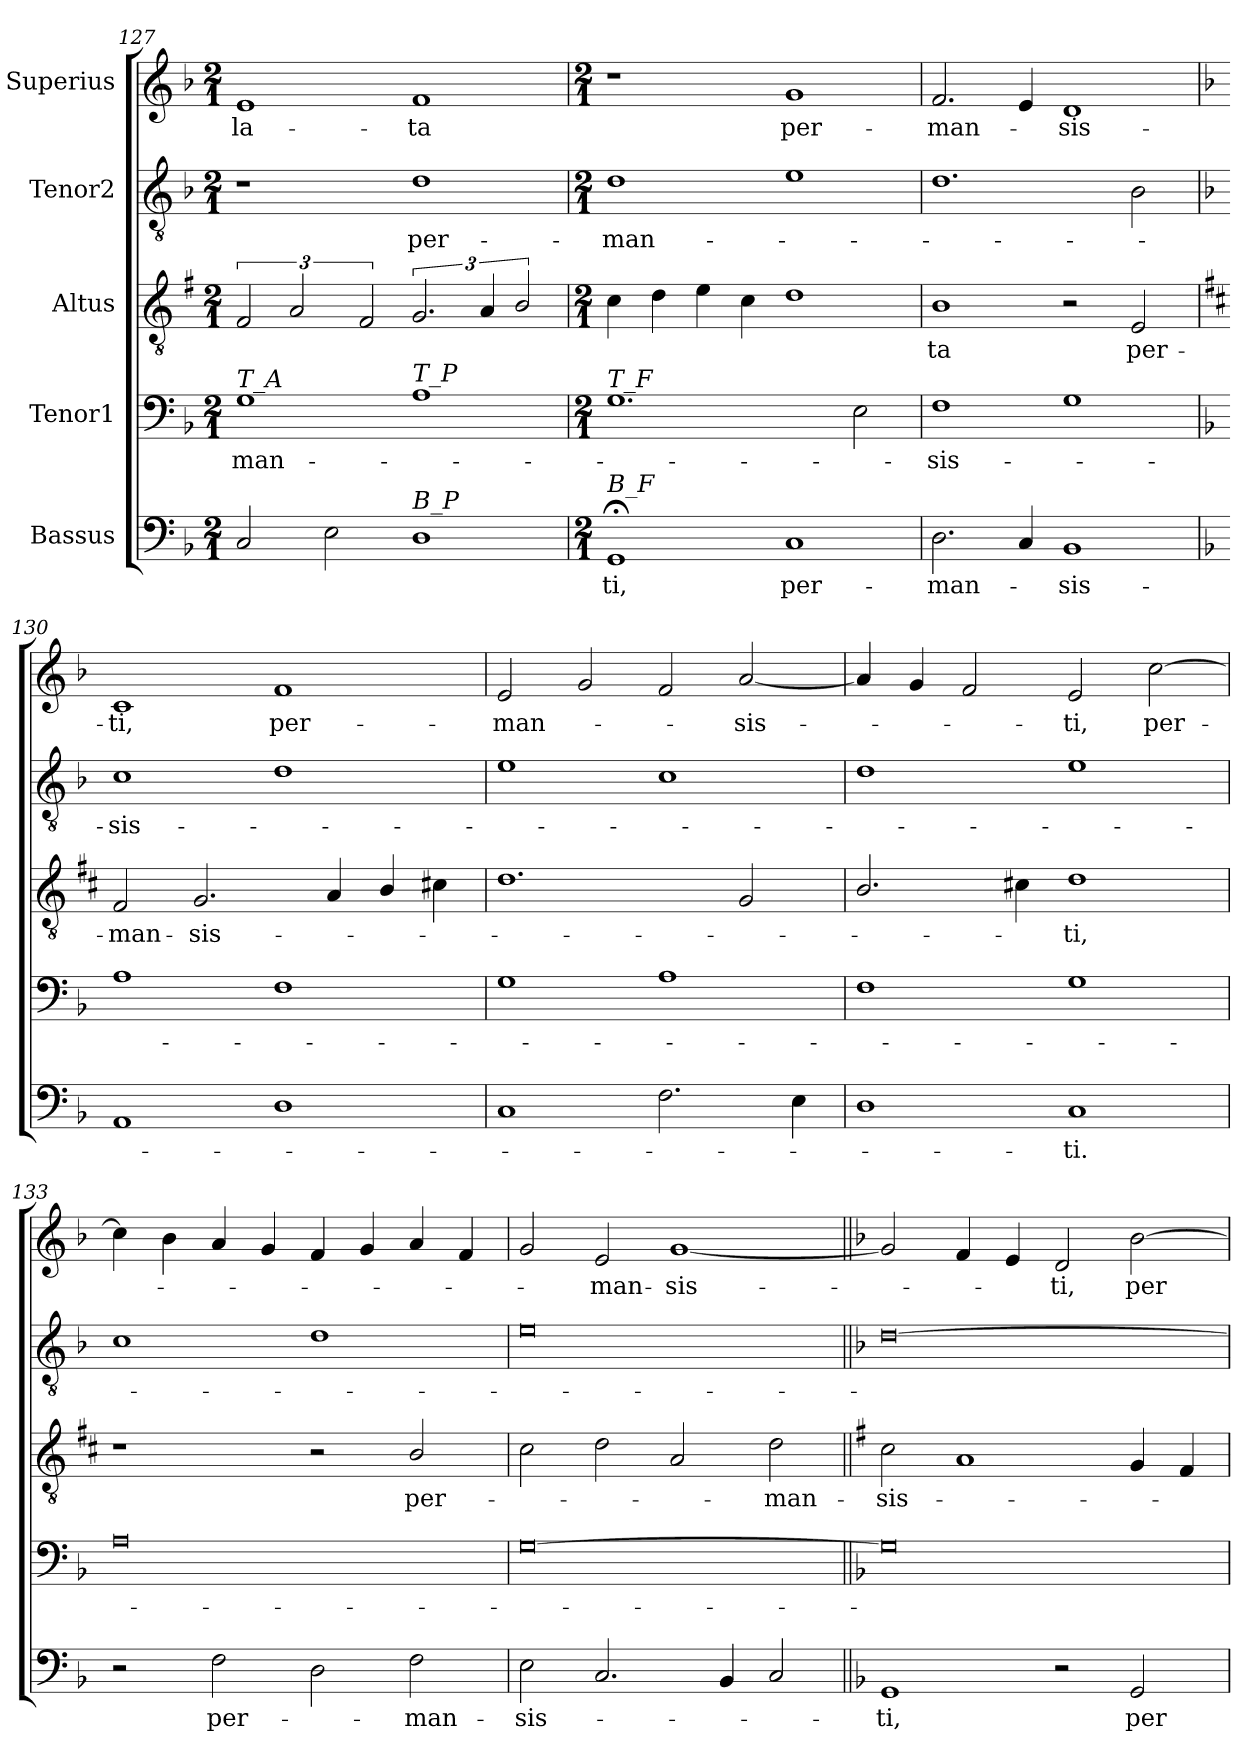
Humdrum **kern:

**kern	**text	**kern	**text	**kern	**text	**kern	**text	**kern	**text
*part5	*part5	*part4	*part4	*part3	*part3	*part2	*part2	*part1	*part1
*staff5	*staff5	*staff4	*staff4	*staff3	*staff3	*staff2	*staff2	*staff1	*staff1
*I"Bassus	*	*I"Tenor1	*	*I"Altus	*	*I"Tenor2	*	*I"Superius	*
*clefF4	*	*clefF4	*	*clefGv2	*	*clefGv2	*	*clefG2	*
*	*	*	*	*ITrd1c2	*	*	*	*	*
*k[b-]	*	*k[b-]	*	*k[b-]	*	*k[b-]	*	*k[b-]	*
*F:	*	*F:	*	*F:	*	*d:	*	*F:	*
*M2/1	*	*M2/1	*	*M2/1	*	*M2/1	*	*M2/1	*
=127	=127	=127	=127	=127	=127	=127	=127	=127	=127
!	!	!LO:TX:a:i:t=T_A	!	!	!	!	!	!	!
!	!	!	!LO:LY:b	!	!	!	!	!	!LO:LY:b
2C/	.	1G	-man-	3E/	.	1r	.	1e	-la-
.	.	.	.	3G/	.	.	.	.	.
2E\	.	.	.	.	.	.	.	.	.
.	.	.	.	3E/	.	.	.	.	.
!	!	!LO:TX:a:i:t=T_P	!	!	!	!	!	!	!
!LO:TX:a:i:t=B_P	!	!	!	!	!	!	!	!	!
!	!	!	!	!	!	!	!LO:LY:b	!	!LO:LY:b
1D	.	1A	.	3.F/	.	1d	per-	1f	-ta
.	.	.	.	6G/	.	.	.	.	.
.	.	.	.	3A/	.	.	.	.	.
=128	=128	=128	=128	=128	=128	=128	=128	=128	=128
*M2/1	*	*M2/1	*	*M2/1	*	*M2/1	*	*M2/1	*
!	!	!LO:TX:a:i:t=T_F	!	!	!	!	!	!	!
!LO:TX:a:i:t=B_F	!	!	!	!	!	!	!	!	!
!	!LO:LY:b	!	!	!	!	!	!LO:LY:b	!	!
1GG;<	-ti,	1.G	.	4B-\	.	1d	-man-	1r	.
.	.	.	.	4c\	.	.	.	.	.
.	.	.	.	4d\	.	.	.	.	.
.	.	.	.	4B-\	.	.	.	.	.
!	!LO:LY:b	!	!	!	!	!	!	!	!LO:LY:b
1C	per-	.	.	1c	.	1e	.	1g	per-
.	.	2E\	.	.	.	.	.	.	.
=129	=129	=129	=129	=129	=129	=129	=129	=129	=129
!	!LO:LY:b	!	!LO:LY:b	!	!LO:LY:b	!	!	!	!LO:LY:b
2.D\	-man-	1F	-sis-	1A	-ta	1.d	.	2.f/	-man-
4C/	.	.	.	.	.	.	.	4e/	.
!	!LO:LY:b	!	!	!	!	!	!	!	!LO:LY:b
1BB-	-sis-	1G	.	2r	.	.	.	1d	-sis-
!	!	!	!	!	!LO:LY:b	!	!	!	!
.	.	.	.	2D/	per-	2B-\	.	.	.
=130	=130	=130	=130	=130	=130	=130	=130	=130	=130
*	*	*	*	*k[]	*	*	*	*	*
*	*	*	*	*C:	*	*	*	*	*
!	!	!	!	!	!LO:LY:b	!	!LO:LY:b	!	!LO:LY:b
1AA	.	1A	.	2E/	-man-	1c	-sis-	1c	-ti,
!	!	!	!	!	!LO:LY:b	!	!	!	!
.	.	.	.	2.F/	-sis-	.	.	.	.
!	!	!	!	!	!	!	!	!	!LO:LY:b
1D	.	1F	.	.	.	1d	.	1f	per-
.	.	.	.	4G/	.	.	.	.	.
.	.	.	.	4A/	.	.	.	.	.
.	.	.	.	4Bni\	.	.	.	.	.
=131	=131	=131	=131	=131	=131	=131	=131	=131	=131
!	!	!	!	!	!	!	!	!	!LO:LY:b
1C	.	1G	.	1.c	.	1e	.	2e/	-man-
.	.	.	.	.	.	.	.	2g/	.
2.F\	.	1A	.	.	.	1c	.	2f/	.
!	!	!	!	!	!	!	!	!	!LO:LY:b
.	.	.	.	2F/	.	.	.	[2a/	-sis-
4E\	.	.	.	.	.	.	.	.	.
=132	=132	=132	=132	=132	=132	=132	=132	=132	=132
1D	.	1F	.	2.A/	.	1d	.	4a/]	.
.	.	.	.	.	.	.	.	4g/	.
.	.	.	.	.	.	.	.	2f/	.
.	.	.	.	4Bni\	.	.	.	.	.
!	!LO:LY:b	!	!	!	!LO:LY:b	!	!	!	!LO:LY:b
1C	-ti.	1G	.	1c	-ti,	1e	.	2e/	-ti,
!	!	!	!	!	!	!	!	!	!LO:LY:b
.	.	.	.	.	.	.	.	[2cc\	per-
=133	=133	=133	=133	=133	=133	=133	=133	=133	=133
2r	.	0A	.	1r	.	1c	.	4cc\]	.
.	.	.	.	.	.	.	.	4b-\	.
!	!LO:LY:b	!	!	!	!	!	!	!	!
2F\	per-	.	.	.	.	.	.	4a/	.
.	.	.	.	.	.	.	.	4g/	.
2D\	.	.	.	2r	.	1d	.	4f/	.
.	.	.	.	.	.	.	.	4g/	.
!	!LO:LY:b	!	!	!	!LO:LY:b	!	!	!	!
2F\	-man-	.	.	2A/	per-	.	.	4a/	.
.	.	.	.	.	.	.	.	4f/	.
=134	=134	=134	=134	=134	=134	=134	=134	=134	=134
!	!LO:LY:b	!	!	!	!	!	!	!	!
2E\	-sis-	[0G	.	2B\	.	0e	.	2g/	.
!	!	!	!	!	!	!	!	!	!LO:LY:b
2.C/	.	.	.	2c\	.	.	.	2e/	-man-
!	!	!	!	!	!	!	!	!	!LO:LY:b
.	.	.	.	2G/	.	.	.	[1g	-sis-
4BB-/	.	.	.	.	.	.	.	.	.
!	!	!	!	!	!LO:LY:b	!	!	!	!
2C/	.	.	.	2c\	-man-	.	.	.	.
=135||	=135||	=135||	=135||	=135||	=135||	=135||	=135||	=135||	=135||
*	*	*	*	*k[b-]	*	*	*	*	*
*	*	*	*	*F:	*	*	*	*	*
!	!LO:LY:b	!	!	!	!LO:LY:b	!	!	!	!
1GG	-ti,	0G]	.	2B-\	-sis-	[0d	.	2g/]	.
.	.	.	.	1G	.	.	.	4f/	.
.	.	.	.	.	.	.	.	4e/	.
!	!	!	!	!	!	!	!	!	!LO:LY:b
2r	.	.	.	.	.	.	.	2d/	-ti,
!	!LO:LY:b	!	!	!	!	!	!	!	!LO:LY:b
2GG/	per-	.	.	4F/	.	.	.	[2b-\	per-
.	.	.	.	4E/	.	.	.	.	.
=	=	=	=	=	=	=	=	=	=
*-	*-	*-	*-	*-	*-	*-	*-	*-	*-
